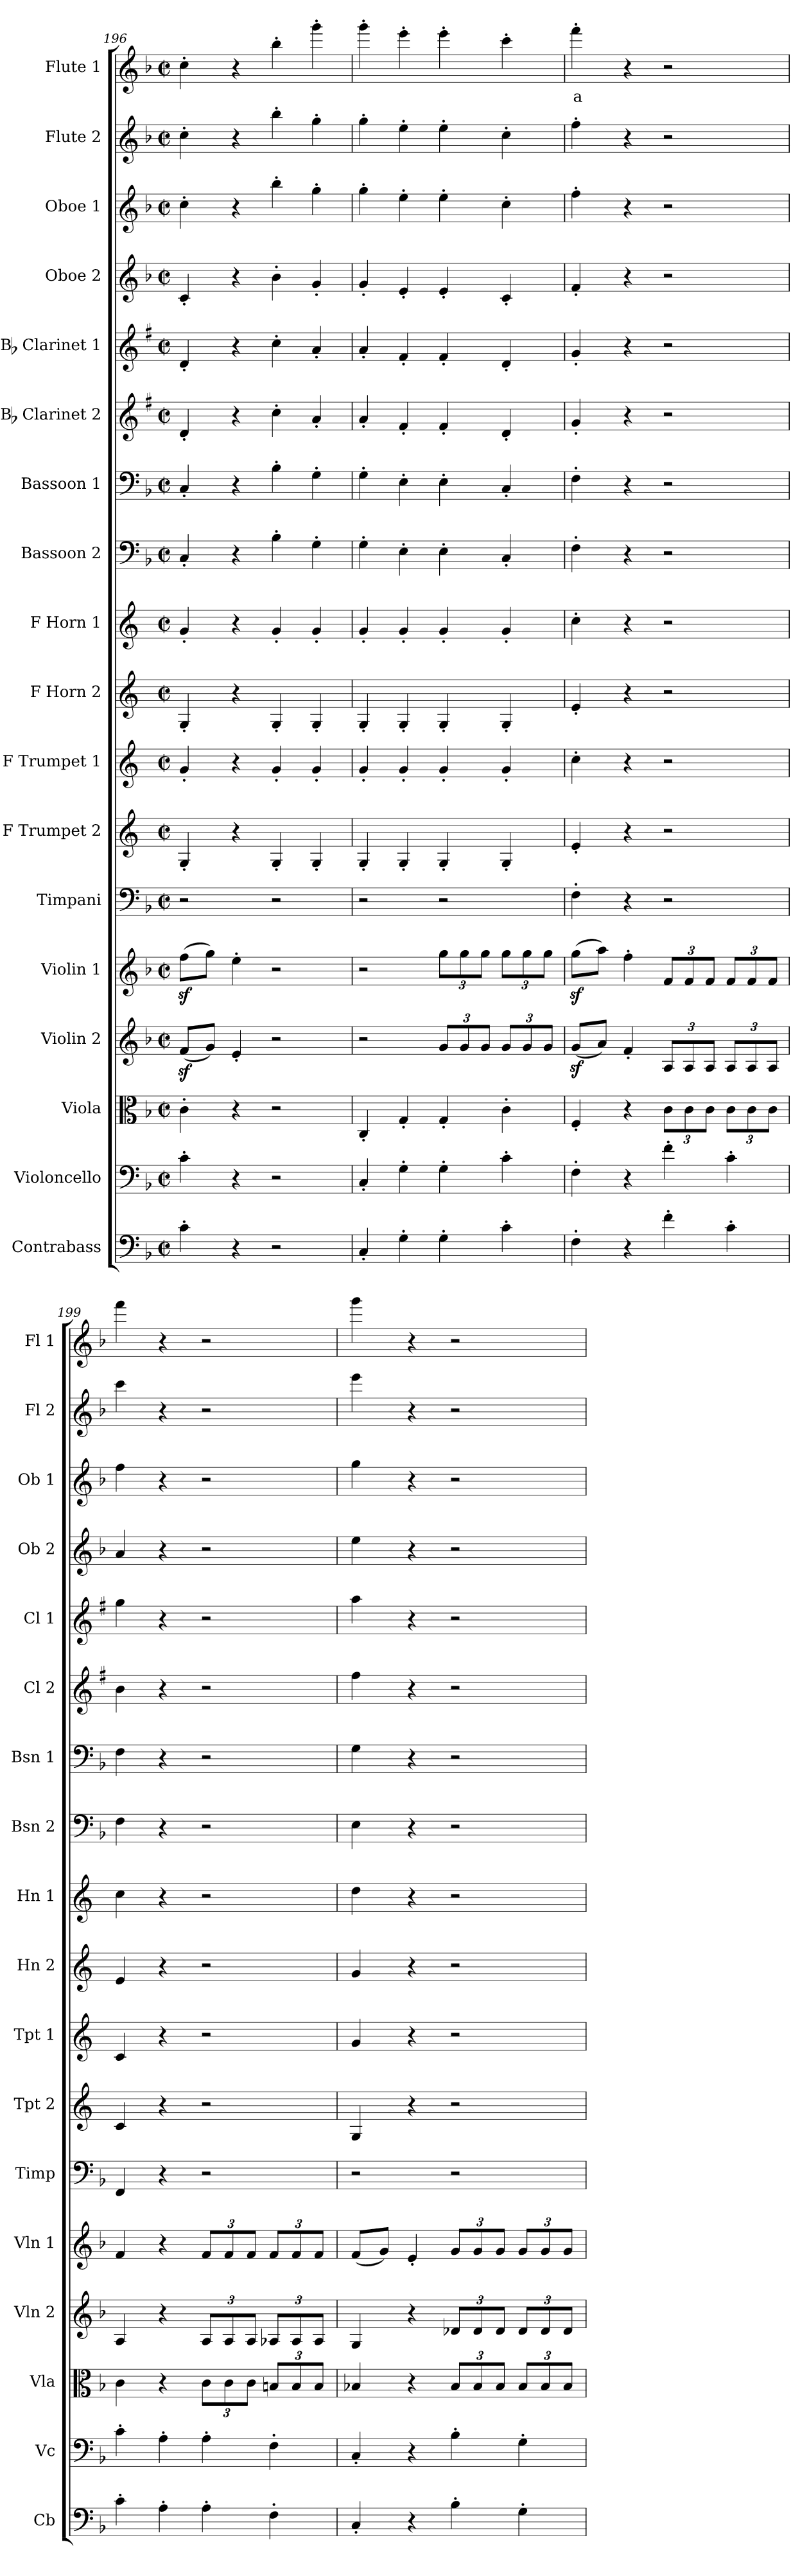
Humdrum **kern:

**kern	**kern	**kern	**kern	**kern	**kern	**kern	**kern	**kern	**kern	**kern	**kern	**kern	**kern	**kern	**kern	**kern	**kern	**text
*part18	*part17	*part16	*part15	*part14	*part13	*part12	*part11	*part10	*part9	*part8	*part7	*part6	*part5	*part4	*part3	*part2	*part1	*part1
*staff18	*staff17	*staff16	*staff15	*staff14	*staff13	*staff12	*staff11	*staff10	*staff9	*staff8	*staff7	*staff6	*staff5	*staff4	*staff3	*staff2	*staff1	*staff1
*I"Contrabass	*I"Violoncello	*I"Viola	*I"Violin 2	*I"Violin 1	*I"Timpani	*I"F Trumpet 2	*I"F Trumpet 1	*I"F Horn 2	*I"F Horn 1	*I"Bassoon 2	*I"Bassoon 1	*I"Bb Clarinet 2	*I"Bb Clarinet 1	*I"Oboe 2	*I"Oboe 1	*I"Flute 2	*I"Flute 1	*
*I'Cb	*I'Vc	*I'Vla	*I'Vln 2	*I'Vln 1	*I'Timp	*I'Tpt 2	*I'Tpt 1	*I'Hn 2	*I'Hn 1	*I'Bsn 2	*I'Bsn 1	*I'Cl 2	*I'Cl 1	*I'Ob 2	*I'Ob 1	*I'Fl 2	*I'Fl 1	*
*clefF4	*clefF4	*clefC3	*clefG2	*clefG2	*clefF4	*clefG2	*clefG2	*clefG2	*clefG2	*clefF4	*clefF4	*clefG2	*clefG2	*clefG2	*clefG2	*clefG2	*clefG2	*
*ITrd7c12	*	*	*	*	*	*ITrd-3c-5	*ITrd-3c-5	*ITrd4c7	*ITrd4c7	*	*	*ITrd1c2	*ITrd1c2	*	*	*	*	*
*k[b-]	*k[b-]	*k[b-]	*k[b-]	*k[b-]	*k[b-]	*k[b-]	*k[b-]	*k[b-]	*k[b-]	*k[b-]	*k[b-]	*k[b-]	*k[b-]	*k[b-]	*k[b-]	*k[b-]	*k[b-]	*
*M2/2	*M2/2	*M2/2	*M2/2	*M2/2	*M2/2	*M2/2	*M2/2	*M2/2	*M2/2	*M2/2	*M2/2	*M2/2	*M2/2	*M2/2	*M2/2	*M2/2	*M2/2	*
*met(c|)	*met(c|)	*met(c|)	*met(c|)	*met(c|)	*met(c|)	*met(c|)	*met(c|)	*met(c|)	*met(c|)	*met(c|)	*met(c|)	*met(c|)	*met(c|)	*met(c|)	*met(c|)	*met(c|)	*met(c|)	*
=196	=196	=196	=196	=196	=196	=196	=196	=196	=196	=196	=196	=196	=196	=196	=196	=196	=196	=196
4C'\	4c'\	4c'\	(8fz</L	(8ffz<\L	2r	4c'/	4cc'/	4C'/	4c'/	4C'/	4C'/	4c'/	4c'/	4c'/	4cc'\	4cc'\	4cc'\	.
.	.	.	8g/J)	8gg\J)	.	.	.	.	.	.	.	.	.	.	.	.	.	.
4r	4r	4r	4e'/	4ee'\	.	4r	4r	4r	4r	4r	4r	4r	4r	4r	4r	4r	4r	.
2r	2r	2r	2r	2r	2r	4c'/	4cc'/	4C'/	4c'/	4B-'\	4B-'\	4b-'\	4b-'\	4b-'\	4bb-'\	4bb-'\	4bb-'\	.
.	.	.	.	.	.	4c'/	4cc'/	4C'/	4c'/	4G'\	4G'\	4g'/	4g'/	4g'/	4gg'\	4gg'\	4ggg'\	.
=197	=197	=197	=197	=197	=197	=197	=197	=197	=197	=197	=197	=197	=197	=197	=197	=197	=197	=197
4CC'/	4C'/	4C'/	2r	2r	2r	4c'/	4cc'/	4C'/	4c'/	4G'\	4G'\	4g'/	4g'/	4g'/	4gg'\	4gg'\	4ggg'\	.
4GG'\	4G'\	4G'/	.	.	.	4c'/	4cc'/	4C'/	4c'/	4E'\	4E'\	4e'/	4e'/	4e'/	4ee'\	4ee'\	4eee'\	.
*	*	*	*Xbrackettup	*Xbrackettup	*	*	*	*	*	*	*	*	*	*	*	*	*	*
4GG'\	4G'\	4G'/	12g/L	12gg\L	2r	4c'/	4cc'/	4C'/	4c'/	4E'\	4E'\	4e'/	4e'/	4e'/	4ee'\	4ee'\	4eee'\	.
.	.	.	12g/	12gg\	.	.	.	.	.	.	.	.	.	.	.	.	.	.
.	.	.	12g/J	12gg\J	.	.	.	.	.	.	.	.	.	.	.	.	.	.
4C'\	4c'\	4c'\	12g/L	12gg\L	.	4c'/	4cc'/	4C'/	4c'/	4C'/	4C'/	4c'/	4c'/	4c'/	4cc'\	4cc'\	4ccc'\	.
.	.	.	12g/	12gg\	.	.	.	.	.	.	.	.	.	.	.	.	.	.
.	.	.	12g/J	12gg\J	.	.	.	.	.	.	.	.	.	.	.	.	.	.
=198	=198	=198	=198	=198	=198	=198	=198	=198	=198	=198	=198	=198	=198	=198	=198	=198	=198	=198
!	!	!	!	!	!	!	!	!	!	!	!	!	!	!	!	!	!	!LO:LY:b:color=#FF0000
4FF'\	4F'\	4F'/	(8gz</L	(8ggz<\L	4F'\	4a'/	4ff'\	4A'/	4f'\	4F'\	4F'\	4f'/	4f'/	4f'/	4ff'\	4ff'\	4fff'\	a
.	.	.	8a/J)	8aa\J)	.	.	.	.	.	.	.	.	.	.	.	.	.	.
4r	4r	4r	4f'/	4ff'\	4r	4r	4r	4r	4r	4r	4r	4r	4r	4r	4r	4r	4r	.
*	*	*Xbrackettup	*	*	*	*	*	*	*	*	*	*	*	*	*	*	*	*
4F'\	4f'\	12c\L	12A/L	12f/L	2r	2r	2r	2r	2r	2r	2r	2r	2r	2r	2r	2r	2r	.
.	.	12c\	12A/	12f/	.	.	.	.	.	.	.	.	.	.	.	.	.	.
.	.	12c\J	12A/J	12f/J	.	.	.	.	.	.	.	.	.	.	.	.	.	.
4C'\	4c'\	12c\L	12A/L	12f/L	.	.	.	.	.	.	.	.	.	.	.	.	.	.
.	.	12c\	12A/	12f/	.	.	.	.	.	.	.	.	.	.	.	.	.	.
.	.	12c\J	12A/J	12f/J	.	.	.	.	.	.	.	.	.	.	.	.	.	.
=199	=199	=199	=199	=199	=199	=199	=199	=199	=199	=199	=199	=199	=199	=199	=199	=199	=199	=199
4C'\	4c'\	4c\	4A/	4f/	4FF/	4f/	4f/	4A/	4f\	4F\	4F\	4a\	4ff\	4a/	4ff\	4ccc\	4fff\	.
4AA'\	4A'\	4r	4r	4r	4r	4r	4r	4r	4r	4r	4r	4r	4r	4r	4r	4r	4r	.
4AA'\	4A'\	12c\L	12A/L	12f/L	2r	2r	2r	2r	2r	2r	2r	2r	2r	2r	2r	2r	2r	.
.	.	12c\	12A/	12f/	.	.	.	.	.	.	.	.	.	.	.	.	.	.
.	.	12c\J	12A/J	12f/J	.	.	.	.	.	.	.	.	.	.	.	.	.	.
4FF'\	4F'\	12Bn/L	12A-X/L	12f/L	.	.	.	.	.	.	.	.	.	.	.	.	.	.
.	.	12B/	12A-/	12f/	.	.	.	.	.	.	.	.	.	.	.	.	.	.
.	.	12B/J	12A-/J	12f/J	.	.	.	.	.	.	.	.	.	.	.	.	.	.
=200	=200	=200	=200	=200	=200	=200	=200	=200	=200	=200	=200	=200	=200	=200	=200	=200	=200	=200
4CC'/	4C'/	4B-X/	4G/	(8f/L	2r	4c/	4cc/	4c/	4g\	4E\	4G\	4ee\	4gg\	4ee\	4gg\	4eee\	4ggg\	.
.	.	.	.	8g/J)	.	.	.	.	.	.	.	.	.	.	.	.	.	.
4r	4r	4r	4r	4e'/	.	4r	4r	4r	4r	4r	4r	4r	4r	4r	4r	4r	4r	.
4BB-'\	4B-'\	12B-/L	12d-X/L	12g/L	2r	2r	2r	2r	2r	2r	2r	2r	2r	2r	2r	2r	2r	.
.	.	12B-/	12d-/	12g/	.	.	.	.	.	.	.	.	.	.	.	.	.	.
.	.	12B-/J	12d-/J	12g/J	.	.	.	.	.	.	.	.	.	.	.	.	.	.
4GG'\	4G'\	12B-/L	12d-/L	12g/L	.	.	.	.	.	.	.	.	.	.	.	.	.	.
.	.	12B-/	12d-/	12g/	.	.	.	.	.	.	.	.	.	.	.	.	.	.
.	.	12B-/J	12d-/J	12g/J	.	.	.	.	.	.	.	.	.	.	.	.	.	.
=	=	=	=	=	=	=	=	=	=	=	=	=	=	=	=	=	=	=
*-	*-	*-	*-	*-	*-	*-	*-	*-	*-	*-	*-	*-	*-	*-	*-	*-	*-	*-
